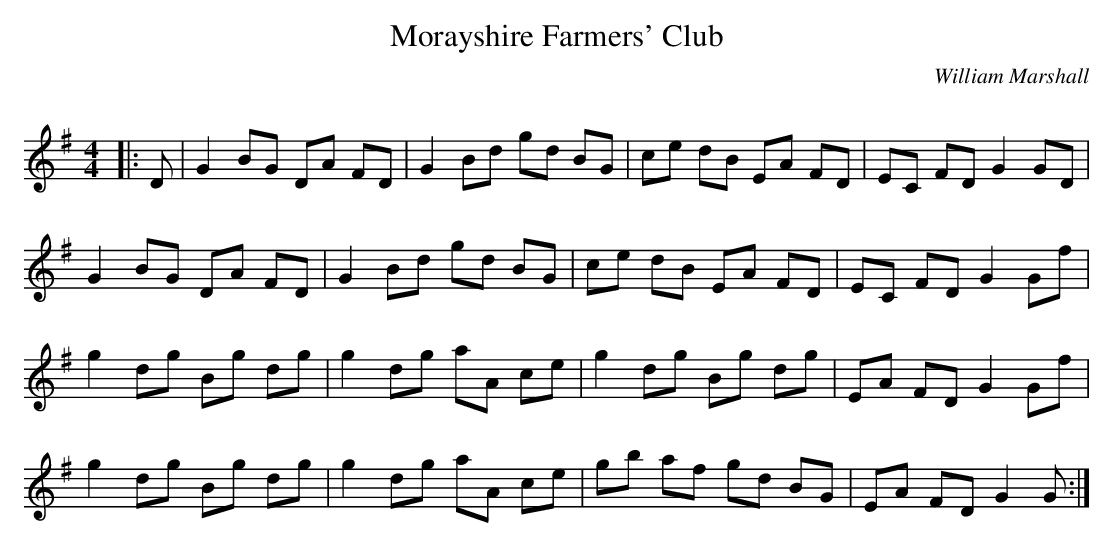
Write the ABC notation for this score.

X:1
T: Morayshire Farmers' Club
C:William Marshall
Q: 232
K:G
M:4/4
L:1/8
|:D|G2 BG DA FD|G2 Bd gd BG|ce dB EA FD|EC FD G2 GD|
G2 BG DA FD|G2 Bd gd BG|ce dB EA FD|EC FD G2 Gf|
g2 dg Bg dg|g2 dg aA ce|g2 dg Bg dg|EA FD G2 Gf|
g2 dg Bg dg|g2 dg aA ce|gb af gd BG|EA FD G2 G:|
